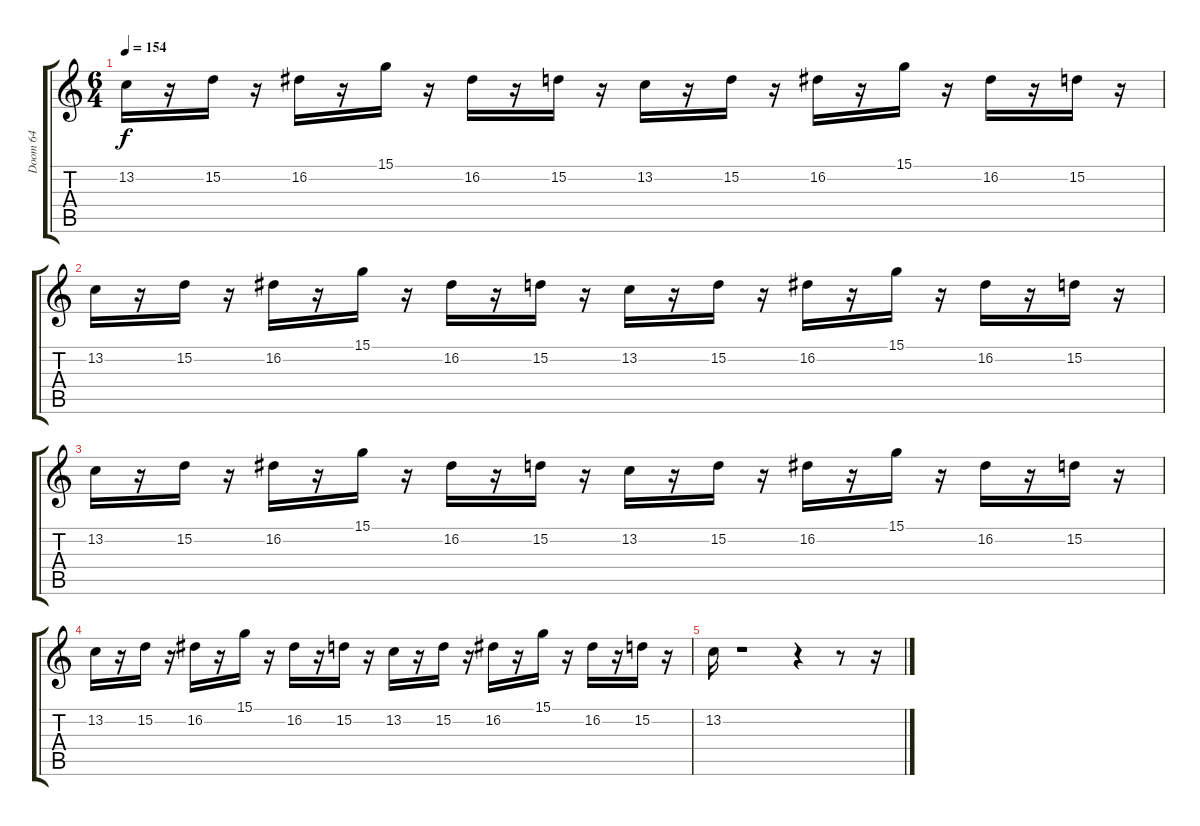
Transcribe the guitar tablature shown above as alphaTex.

\track ("Doom 64" "Doom 64") {instrument orchestralharp}
\staff {score tabs}
\tuning (E4 B3 G3 D3 A2 E2) {hide}
\ts (6 4)
\tempo 154
\clef g2
\ks c
13.2.16{dy f balance 0} r.16 15.2.16{balance 0} r.16 16.2.16{balance 1} r.16 15.1.16{balance 2} r.16 16.2.16{balance 2} r.16 15.2.16{balance 3} r.16 13.2.16{balance 4} r.16 15.2.16{balance 4} r.16 16.2.16{balance 5} r.16 15.1.16{balance 6} r.16 16.2.16{balance 6} r.16 15.2.16{balance 7} r.16 |
13.2.16{balance 8} r.16 15.2.16{balance 8} r.16 16.2.16{balance 9} r.16 15.1.16{balance 10} r.16 16.2.16{balance 10} r.16 15.2.16{balance 11} r.16 13.2.16{balance 12} r.16 15.2.16{balance 12} r.16 16.2.16{balance 13} r.16 15.1.16{balance 14} r.16 16.2.16{balance 14} r.16 15.2.16{balance 15} r.16 |
13.2.16{balance 16} r.16 15.2.16{balance 15} r.16 16.2.16{balance 14} r.16 15.1.16{balance 14} r.16 16.2.16{balance 13} r.16 15.2.16{balance 12} r.16 13.2.16{balance 12} r.16 15.2.16{balance 11} r.16 16.2.16{balance 10} r.16 15.1.16{balance 10} r.16 16.2.16{balance 9} r.16 15.2.16{balance 8} r.16 |
13.2.16{balance 8} r.16 15.2.16{balance 7} r.16 16.2.16{balance 7} r.16 15.1.16{balance 6} r.16 16.2.16{balance 5} r.16 15.2.16{balance 5} r.16 13.2.16{balance 4} r.16 15.2.16{balance 3} r.16 16.2.16{balance 3} r.16 15.1.16{balance 2} r.16 16.2.16{balance 1} r.16 15.2.16{balance 1} r.16 |
13.2.16{balance 0} r.1 r.4 r.8 r.16
